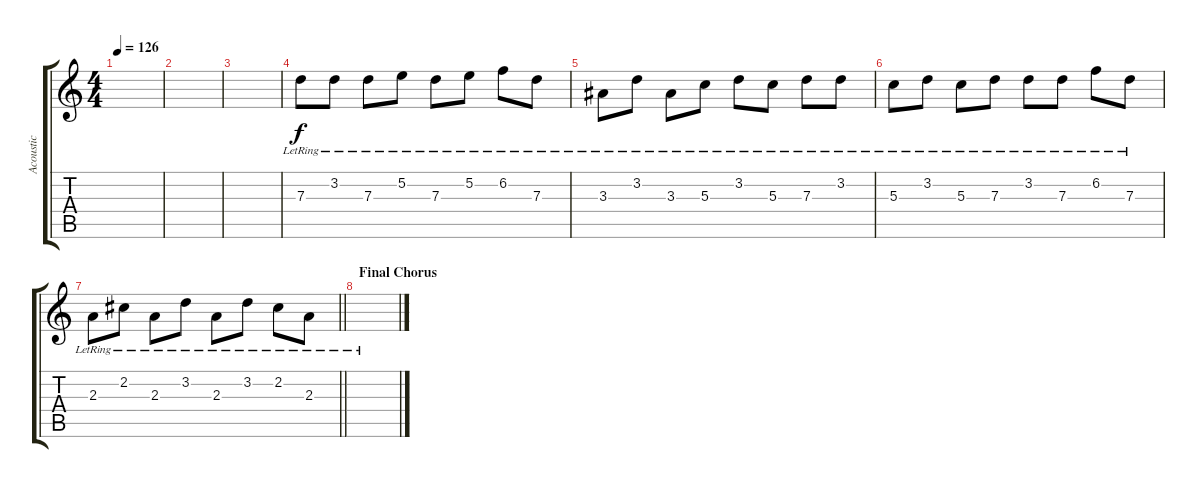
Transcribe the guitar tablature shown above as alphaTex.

\track ("Acoustic" "Acoustic") {instrument acousticguitarsteel}
\staff {score tabs}
\tuning (E4 B3 G3 D3 A2 E2) {hide}
\ts (4 4)
\tempo 126
\clef g2
\ks c
|
|
|
7.3{lr}.8 3.2{lr}.8 7.3{lr}.8 5.2{lr}.8 7.3{lr}.8 5.2{lr}.8 6.2{lr}.8 7.3{lr}.8 |
3.3{lr}.8 3.2{lr}.8 3.3{lr}.8 5.3{lr}.8 3.2{lr}.8 5.3{lr}.8 7.3{lr}.8 3.2{lr}.8 |
5.3{lr}.8 3.2{lr}.8 5.3{lr}.8 7.3{lr}.8 3.2{lr}.8 7.3{lr}.8 6.2{lr}.8 7.3{lr}.8 |
\barLineRight lightlight
2.3{lr}.8 2.2{lr}.8 2.3{lr}.8 3.2{lr}.8 2.3{lr}.8 3.2{lr}.8 2.2{lr}.8 2.3{lr}.8 |
\section ("" "Final Chorus")
